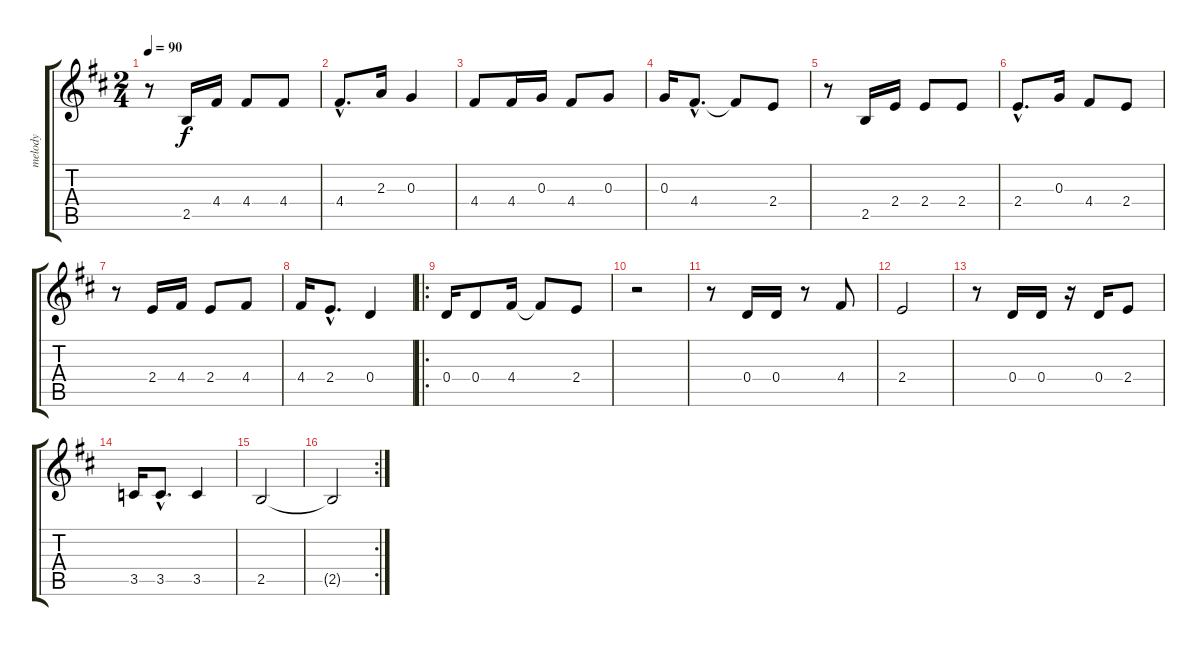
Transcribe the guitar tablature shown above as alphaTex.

\track ("melody" "melody") {instrument acousticguitarnylon}
\staff {score tabs}
\tuning (E4 B3 G3 D3 A2 E2) {hide}
\ts (2 4)
\tempo 90
\clef g2
\ks bminor
r.8{dy f} 2.5.16 4.4.16 4.4.8 4.4.8 |
4.4{hac}.8{d} 2.3.16 0.3.4 |
4.4.8 4.4.16 0.3.16 4.4.8 0.3.8 |
0.3.16 4.4{hac}.8{d} 4.4{t}.8 2.4.8 |
r.8 2.5.16 2.4.16 2.4.8 2.4.8 |
2.4{hac}.8{d} 0.3.16 4.4.8 2.4.8 |
r.8 2.4.16 4.4.16 2.4.8 4.4.8 |
4.4.16 2.4{hac}.8{d} 0.4.4 |
\ro
0.4.16 0.4.8 4.4.16 4.4{t}.8 2.4.8 |
r.2 |
r.8 0.4.16 0.4.16 r.8 4.4.8 |
2.4.2 |
r.8 0.4.16 0.4.16 r.16 0.4.16 2.4.8 |
3.5.16 3.5{hac}.8{d} 3.5.4 |
2.5.2 |
\rc 2
2.5{t}.2
